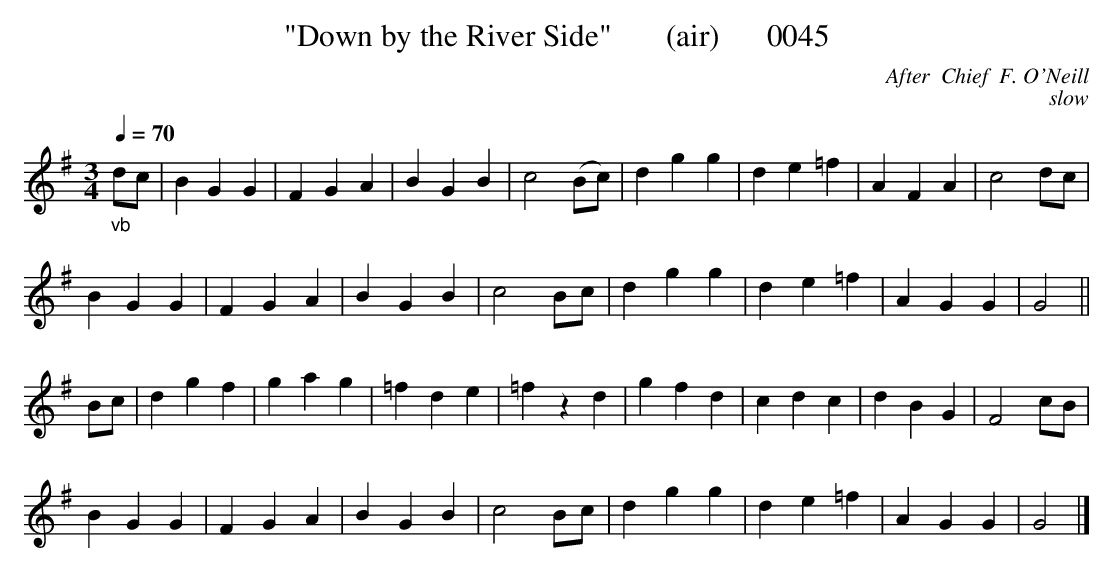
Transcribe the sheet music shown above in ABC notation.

X:1
T: "Down by the River Side"       (air)      0045
C:After  Chief  F. O'Neill
C:slow
Q:1/4=70
M:3/4
L:1/8
K:G
"_vb"dc|B2G2G2|F2G2A2|B2G2B2|c4(Bc)|d2g2g2|d2e2=f2|A2F2A2|c4dc|
B2G2G2|F2G2A2|B2G2B2|c4Bc|d2g2g2|d2e2=f2|A2G2G2|G4||
Bc|d2g2f2|g2a2g2|=f2d2e2|=f2z2d2|g2f2d2|c2d2c2|d2B2G2|F4cB|
B2G2G2|F2G2A2|B2G2B2|c4Bc|d2g2g2|d2e2=f2|A2G2G2|G4|]
